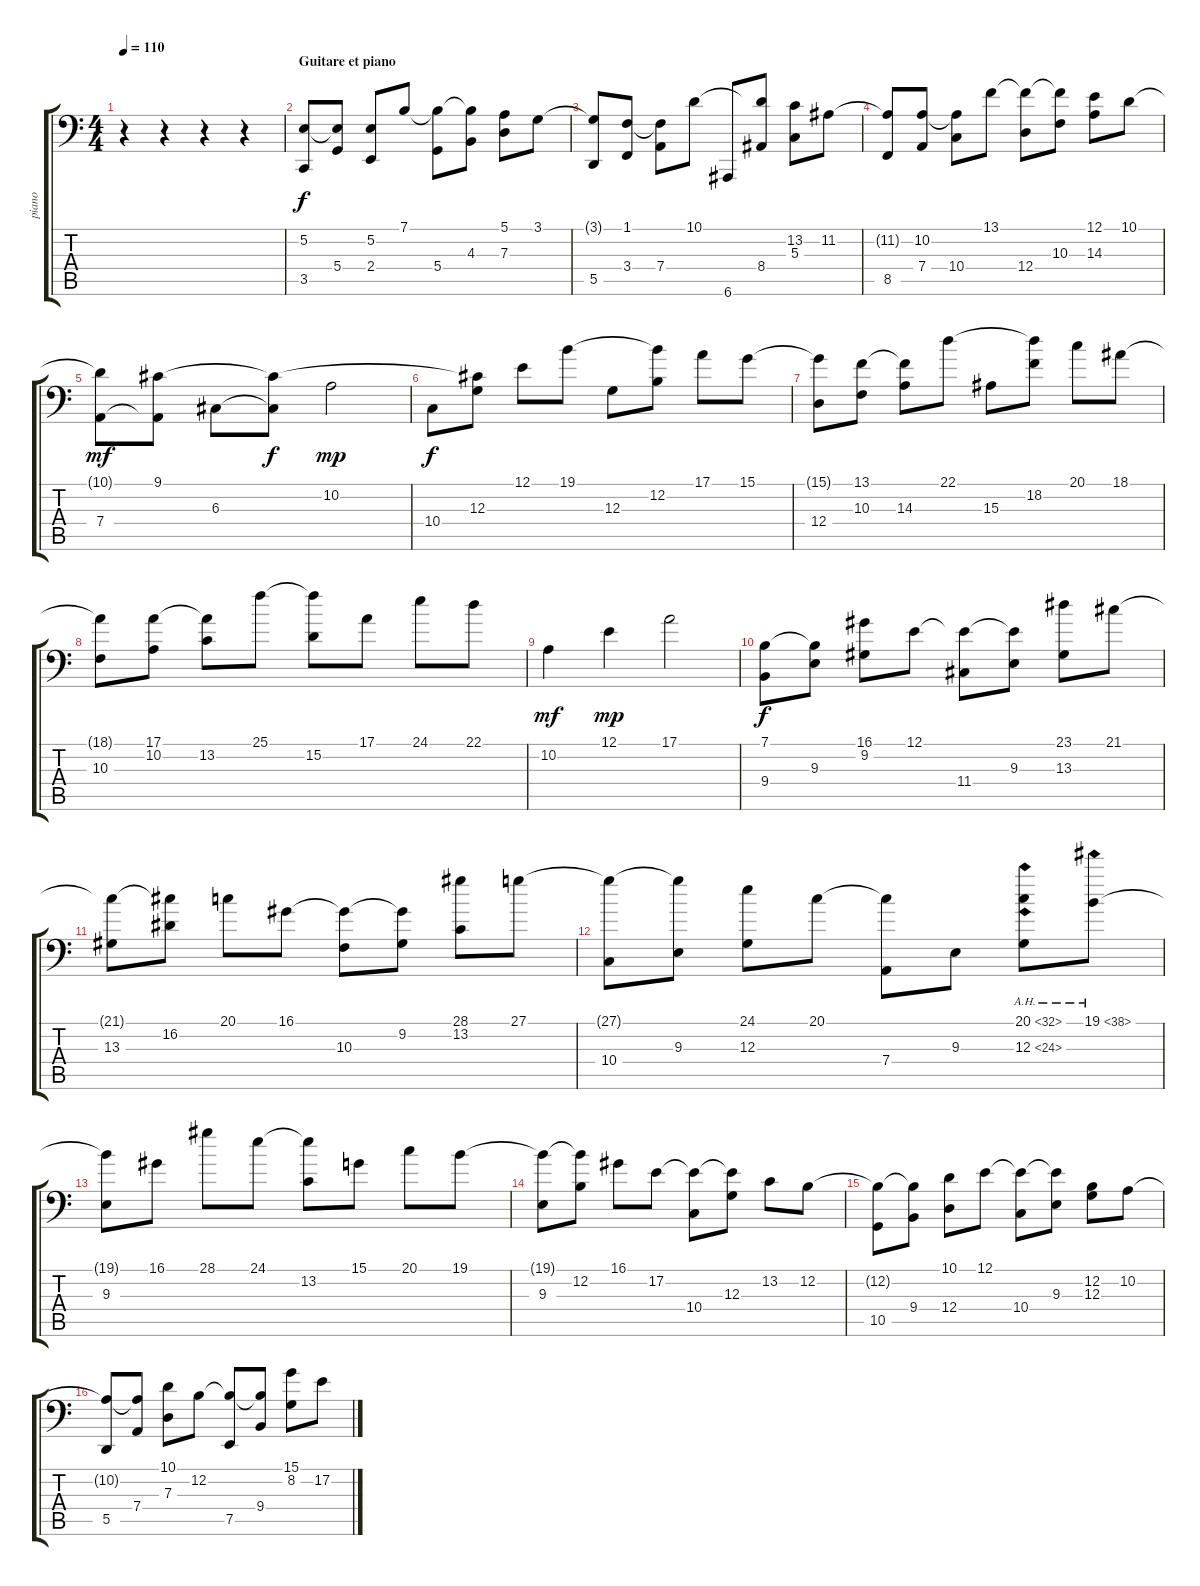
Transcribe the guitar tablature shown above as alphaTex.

\track ("piano" "piano") {instrument acousticgrandpiano}
\staff {score tabs}
\tuning (E3 B2 G2 D2 A1 E1) {hide}
\ts (4 4)
\tempo 110
\clef f4
\ks c
r.4{dy f instrument acousticgrandpiano} r.4 r.4 r.4 |
\section ("" "Guitare et piano")
(5.2 3.5).8{balance 3} (5.2{t} 5.4).8 (5.2 2.4).8 7.1.8 (7.1{t} 5.4).8 (7.1{t} 4.3).8 (5.1 7.3).8 3.1.8 |
(3.1{t} 5.5).8 (1.1 3.4).8 (1.1{t} 7.4).8 10.1.8 6.6.8 (10.1{t} 8.4).8 (13.2 5.3).8 11.2.8 |
(11.2{t} 8.5).8 (10.2 7.4).8 (10.2{t} 10.4).8 13.1.8 (13.1{t} 12.4).8 (13.1{t} 10.3).8 (12.1 14.3).8 10.1.8 |
(10.1{t} 7.4).8{dy mf} (9.1 7.4{t}).8 6.3.8 (9.1{t} 6.3{t}).8{dy f} 10.2.2{dy mp} |
10.4.8{dy f} (9.1{t} 12.3).8 12.1.8 19.1.8 12.3.8 (19.1{t} 12.2).8 17.1.8 15.1.8 |
(15.1{t} 12.4).8 (13.1 10.3).8 (13.1{t} 14.3).8 22.1.8 15.3.8 (22.1{t} 18.2).8 20.1.8 18.1.8 |
(18.1{t} 10.3).8 (17.1 10.2).8 (17.1{t} 13.2).8 25.1.8 (25.1{t} 15.2).8 17.1.8 24.1.8 22.1.8 |
10.2.4{dy mf} 12.1.4{dy mp} 17.1.2 |
(7.1 9.4).8{dy f} (7.1{t} 9.3).8 (16.1 9.2).8 12.1.8 (12.1{t} 11.4).8 (12.1{t} 9.3).8 (23.1 13.3).8 21.1.8 |
(21.1{t} 13.3).8 (21.1{t} 16.2).8 20.1.8 16.1.8 (16.1{t} 10.3).8 (16.1{t} 9.2).8 (28.1 13.2).8 27.1.8 |
(27.1{t} 10.4).8 (27.1{t} 9.3).8 (24.1 12.3).8 20.1.8 (20.1{t} 7.4).8 9.3.8 (20.1{ah 12} 12.3{ah 12}).8 19.1{ah 19}.8 |
(19.1{t} 9.3).8 16.1.8 28.1.8 24.1.8 (24.1{t} 13.2).8 15.1.8 20.1.8 19.1.8 |
(19.1{t} 9.3).8 (19.1{t} 12.2).8 16.1.8 17.2.8 (17.2{t} 10.4).8 (17.2{t} 12.3).8 13.2.8 12.2.8 |
(12.2{t} 10.5).8 (12.2{t} 9.4).8 (10.1 12.4).8 12.1.8 (12.1{t} 10.4).8 (12.1{t} 9.3).8 (12.2 12.3).8 10.2.8 |
(10.2{t} 5.5).8 (10.2{t} 7.4).8 (10.1 7.3).8 12.2.8 (12.2{t} 7.5).8 (12.2{t} 9.4).8 (15.1 8.2).8 17.2.8
